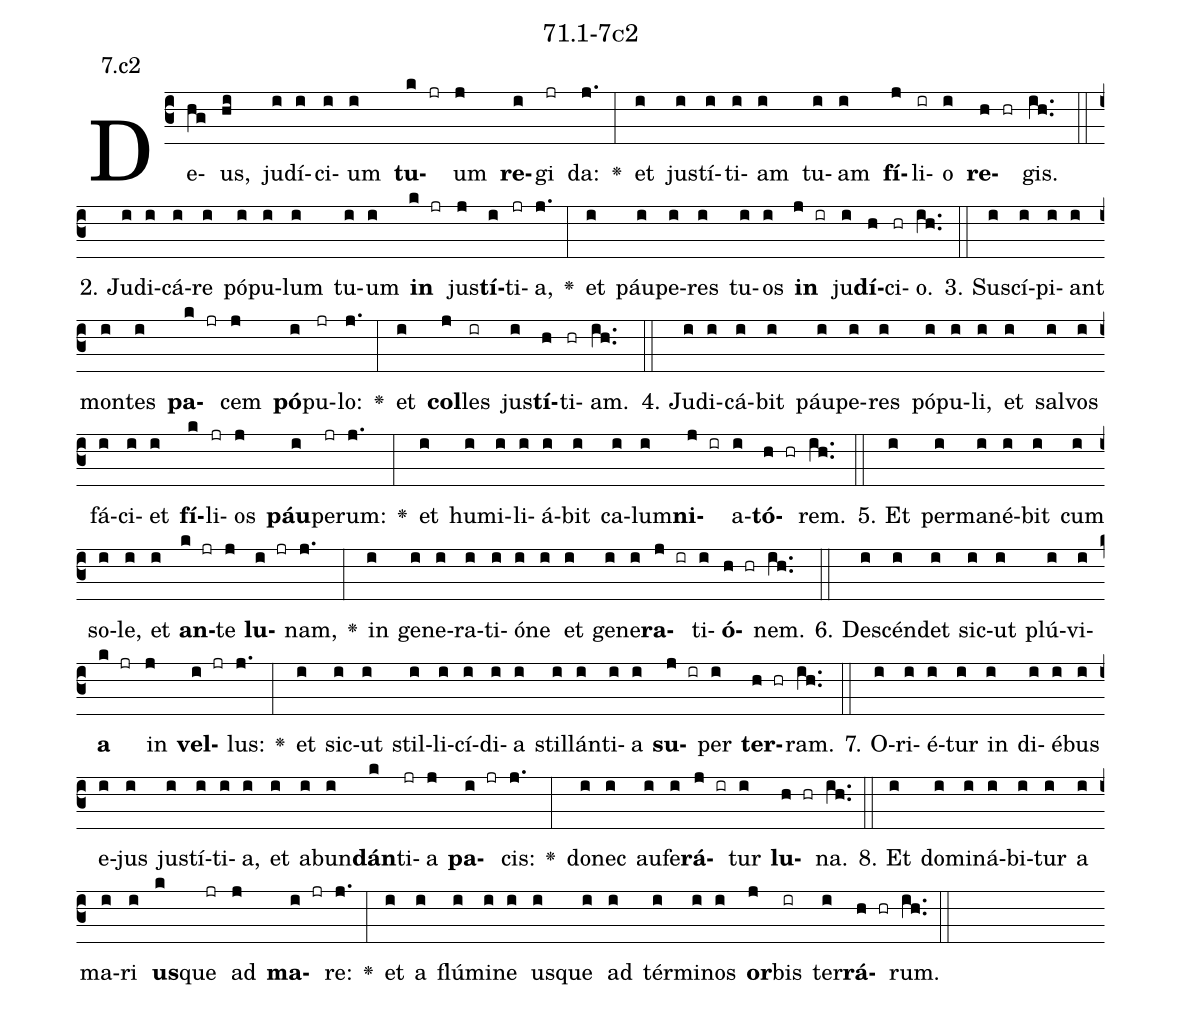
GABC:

name: 71.1-7c2;
annotation: 7.c2;
%%
(c3)De(hg)us,(hi) ju(i)dí(i)ci(i)um(i) <b>tu</b>(k jr)um(j) <b>re</b>(i)gi(jr) da:(j.) <v>\greheightstar</v>(:) et(i) jus(i)tí(i)ti(i)am(i) tu(i)am(i) <b>fí</b>(j)li(ir)o(i) <b>re</b>(h hr)gis.(ih..) (::)
2. Ju(i)di(i)cá(i)re(i) pó(i)pu(i)lum(i) tu(i)um(i) <b>in</b>(k jr) jus(j)<b>tí</b>(i)ti(jr)a,(j.) <v>\greheightstar</v>(:) et(i) páu(i)pe(i)res(i) tu(i)os(i) <b>in</b>(j ir) ju(i)<b>dí</b>(h)ci(hr)o.(ih..) (::)
3. Su(i)scí(i)pi(i)ant(i) mon(i)tes(i) <b>pa</b>(k jr)cem(j) <b>pó</b>(i)pu(jr)lo:(j.) <v>\greheightstar</v>(:) et(i) <b>col</b>(j)les(ir) jus(i)<b>tí</b>(h)ti(hr)am.(ih..) (::)
4. Ju(i)di(i)cá(i)bit(i) páu(i)pe(i)res(i) pó(i)pu(i)li,(i) et(i) sal(i)vos(i) fá(i)ci(i)et(i) <b>fí</b>(k)li(jr)os(j) <b>páu</b>(i)pe(jr)rum:(j.) <v>\greheightstar</v>(:) et(i) hu(i)mi(i)li(i)á(i)bit(i) ca(i)lum(i)<b>ni</b>(j ir)a(i)<b>tó</b>(h hr)rem.(ih..) (::)
5. Et(i) per(i)ma(i)né(i)bit(i) cum(i) so(i)le,(i) et(i) <b>an</b>(k jr)te(j) <b>lu</b>(i jr)nam,(j.) <v>\greheightstar</v>(:) in(i) ge(i)ne(i)ra(i)ti(i)ó(i)ne(i) et(i) ge(i)ne(i)<b>ra</b>(j ir)ti(i)<b>ó</b>(h hr)nem.(ih..) (::)
6. De(i)scén(i)det(i) sic(i)ut(i) plú(i)vi(i)<b>a</b>(k jr) in(j) <b>vel</b>(i jr)lus:(j.) <v>\greheightstar</v>(:) et(i) sic(i)ut(i) stil(i)li(i)cí(i)di(i)a(i) stil(i)lán(i)ti(i)a(i) <b>su</b>(j ir)per(i) <b>ter</b>(h hr)ram.(ih..) (::)
7. O(i)ri(i)é(i)tur(i) in(i) di(i)é(i)bus(i) e(i)jus(i) jus(i)tí(i)ti(i)a,(i) et(i) ab(i)un(i)<b>dán</b>(k)ti(jr)a(j) <b>pa</b>(i jr)cis:(j.) <v>\greheightstar</v>(:) do(i)nec(i) au(i)fe(i)<b>rá</b>(j ir)tur(i) <b>lu</b>(h hr)na.(ih..) (::)
8. Et(i) do(i)mi(i)ná(i)bi(i)tur(i) a(i) ma(i)ri(i) <b>us</b>(k)que(jr) ad(j) <b>ma</b>(i jr)re:(j.) <v>\greheightstar</v>(:) et(i) a(i) flú(i)mi(i)ne(i) us(i)que(i) ad(i) tér(i)mi(i)nos(i) <b>or</b>(j)bis(ir) ter(i)<b>rá</b>(h hr)rum.(ih..) (::)
